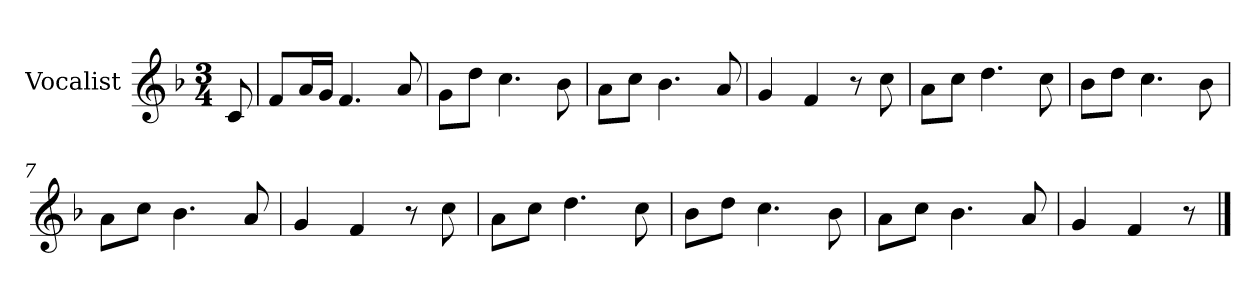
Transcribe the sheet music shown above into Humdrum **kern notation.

**kern
*part1
*staff1
*I"Vocalist
*k[b-]
*F:
*M3/4
=
8c
=1
8fL
16aL
16gJJ
4.f
8a
=2
8gL
8ddJ
4.cc
8b-
=3
8aL
8ccJ
4.b-
8a
=4
4g
4f
8r
8cc
=5
8aL
8ccJ
4.dd
8cc
=6
8b-L
8ddJ
4.cc
8b-
=7
8aL
8ccJ
4.b-
8a
=8
4g
4f
8r
8cc
=9
8aL
8ccJ
4.dd
8cc
=10
8b-L
8ddJ
4.cc
8b-
=11
8aL
8ccJ
4.b-
8a
=12
4g
4f
8r
==
*-
